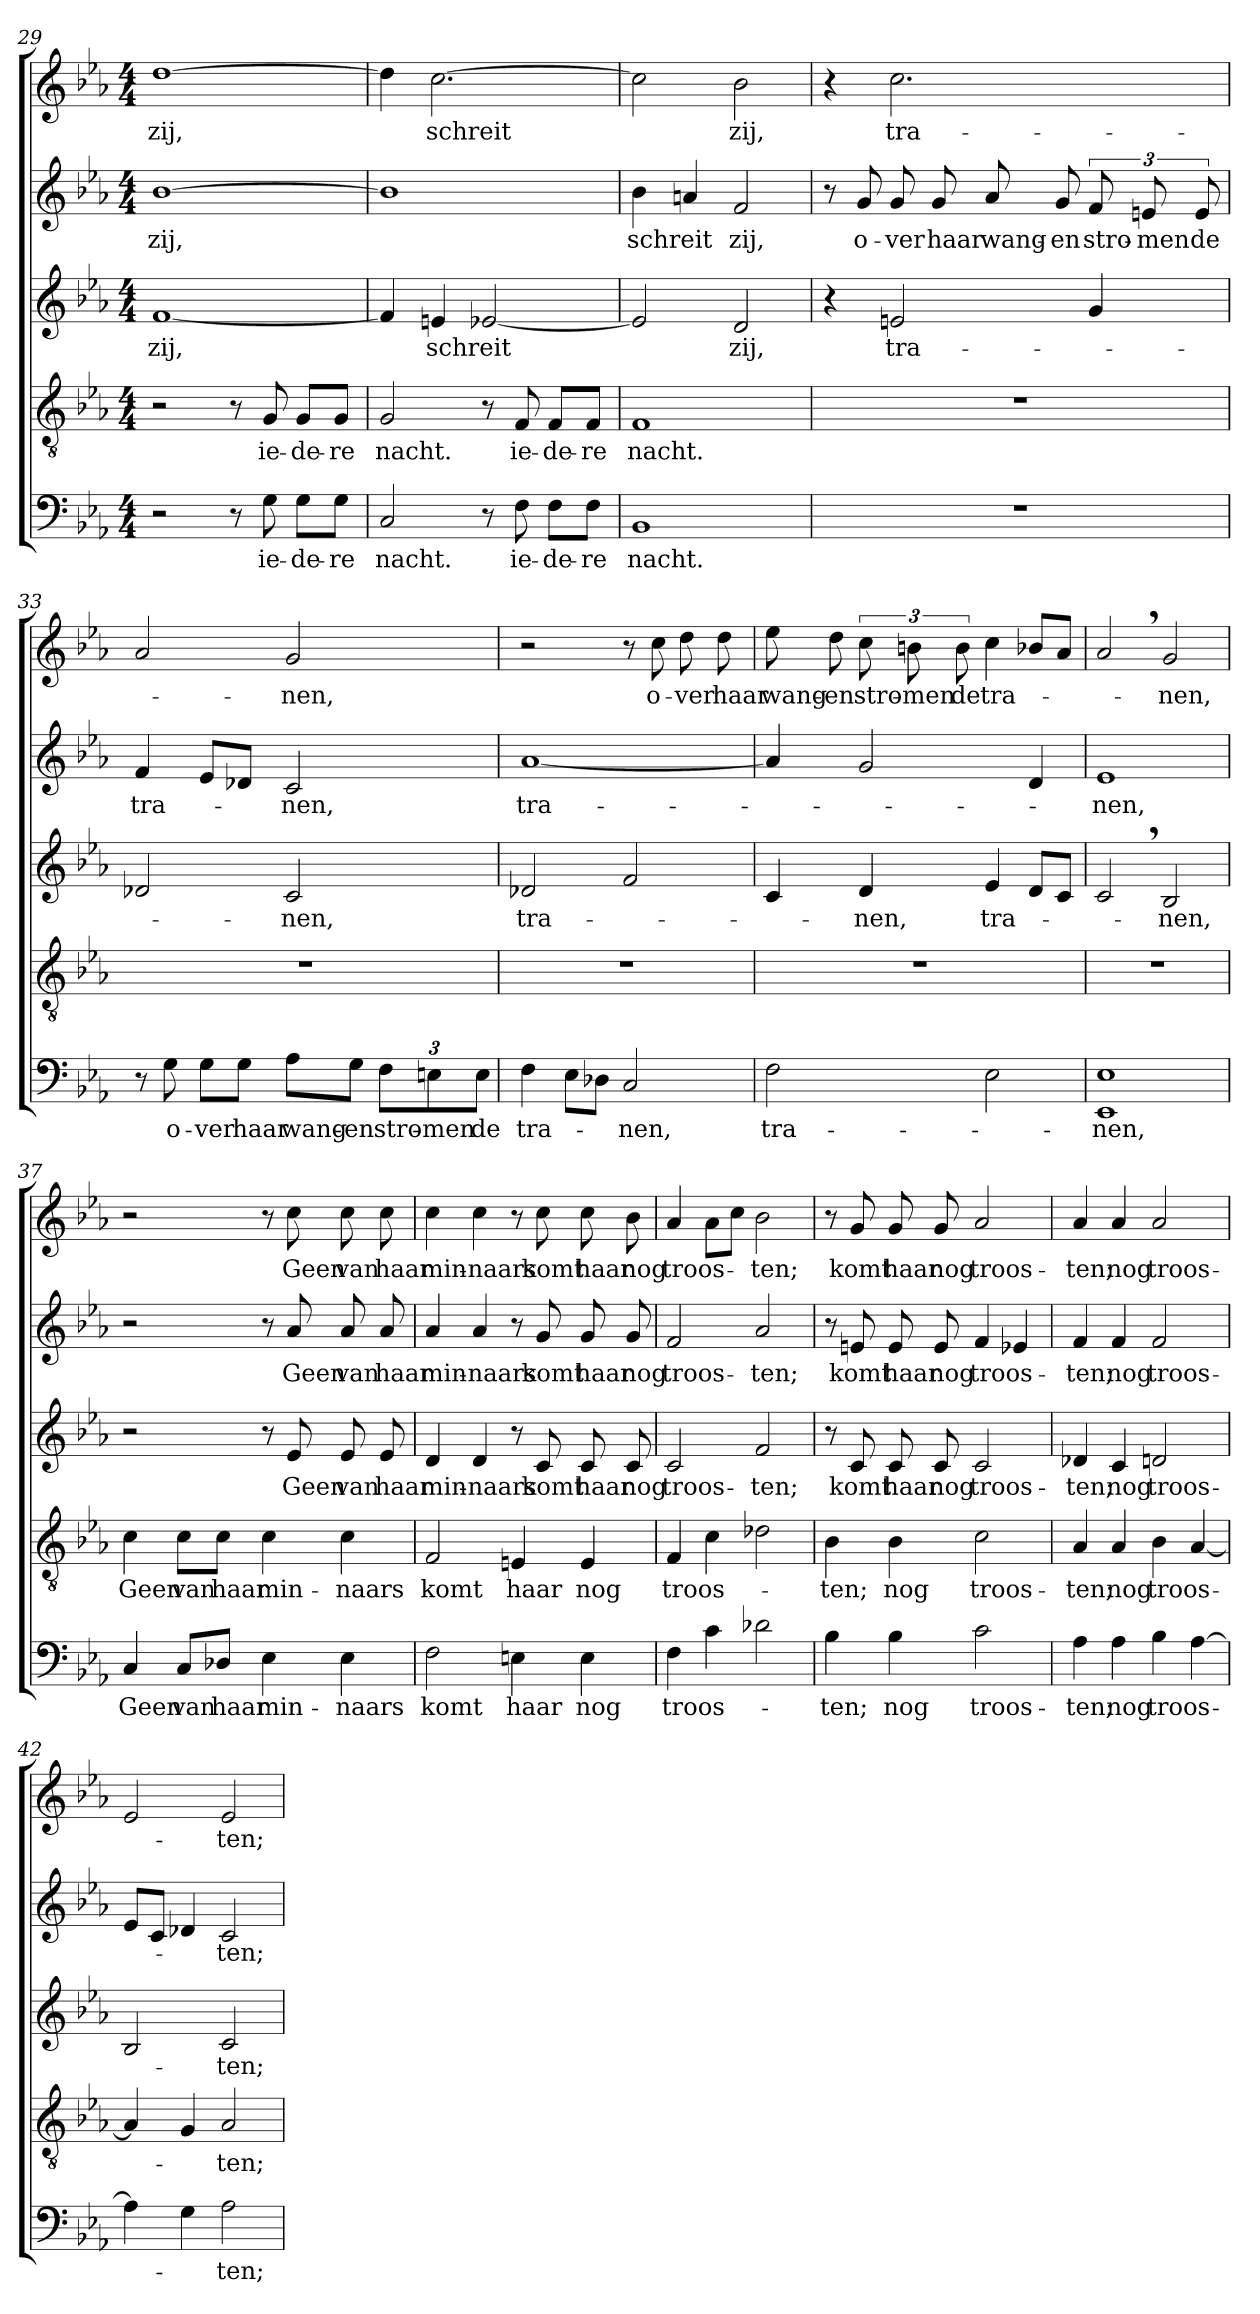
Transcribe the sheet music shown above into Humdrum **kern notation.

**kern	**text	**kern	**text	**kern	**text	**kern	**text	**kern	**text
*part5	*part5	*part4	*part4	*part3	*part3	*part2	*part2	*part1	*part1
*staff5	*staff5	*staff4	*staff4	*staff3	*staff3	*staff2	*staff2	*staff1	*staff1
*clefF4	*	*clefGv2	*	*clefG2	*	*clefG2	*	*clefG2	*
*k[b-e-a-]	*	*k[b-e-a-]	*	*k[b-e-a-]	*	*k[b-e-a-]	*	*k[b-e-a-]	*
*E-:	*	*E-:	*	*E-:	*	*E-:	*	*E-:	*
*M4/4	*	*M4/4	*	*M4/4	*	*M4/4	*	*M4/4	*
=29	=29	=29	=29	=29	=29	=29	=29	=29	=29
2r	.	2r	.	[1f	zij,	[1b-	zij,	[1dd	zij,
8r	.	8r	.	.	.	.	.	.	.
8G\	ie-	8G/	ie-	.	.	.	.	.	.
8G\L	-de-	8G/L	-de-	.	.	.	.	.	.
8G\J	-re	8G/J	-re	.	.	.	.	.	.
=30	=30	=30	=30	=30	=30	=30	=30	=30	=30
2C/	nacht.	2G/	nacht.	4f/]	.	1b-]	.	4dd\]	.
.	.	.	.	4en/	schreit	.	.	[2.cc\	schreit
8r	.	8r	.	[2e-X/	.	.	.	.	.
8F\	ie-	8F/	ie-	.	.	.	.	.	.
8F\L	-de-	8F/L	-de-	.	.	.	.	.	.
8F\J	-re	8F/J	-re	.	.	.	.	.	.
=31	=31	=31	=31	=31	=31	=31	=31	=31	=31
1BB-	nacht.	1F	nacht.	2e-/]	.	4b-\	schreit	2cc\]	.
.	.	.	.	.	.	4an/	.	.	.
.	.	.	.	2d/	zij,	2f/	zij,	2b-\	zij,
!!LO:LB:g=z
=32	=32	=32	=32	=32	=32	=32	=32	=32	=32
1r	.	1r	.	4r	.	8r	.	4r	.
.	.	.	.	.	.	8g/	o-	.	.
.	.	.	.	2en/	tra-	8g/	-ver	2.cc\	tra-
.	.	.	.	.	.	8g/	haar	.	.
.	.	.	.	.	.	8a-/	wang-	.	.
.	.	.	.	.	.	8g/	-en	.	.
.	.	.	.	4g/	.	12f/	stro-	.	.
.	.	.	.	.	.	12en/	-men	.	.
.	.	.	.	.	.	12e/	de	.	.
=33	=33	=33	=33	=33	=33	=33	=33	=33	=33
8r	.	1r	.	2d-X/	.	4f/	tra-	2a-/	.
8G\	o-	.	.	.	.	.	.	.	.
8G\L	-ver	.	.	.	.	8e-/L	.	.	.
8G\J	haar	.	.	.	.	8d-X/J	.	.	.
8A-\L	wang-	.	.	2c/	-nen,	2c/	-nen,	2g/	-nen,
8G\J	-en	.	.	.	.	.	.	.	.
12F\L	stro-	.	.	.	.	.	.	.	.
12En\	-men	.	.	.	.	.	.	.	.
12E\J	de	.	.	.	.	.	.	.	.
=34	=34	=34	=34	=34	=34	=34	=34	=34	=34
4F\	tra-	1r	.	2d-X/	tra-	[1a-	tra-	2r	.
8E-\L	.	.	.	.	.	.	.	.	.
8D-X\J	.	.	.	.	.	.	.	.	.
2C/	-nen,	.	.	2f/	.	.	.	8r	.
.	.	.	.	.	.	.	.	8cc\	o-
.	.	.	.	.	.	.	.	8dd\	-ver
.	.	.	.	.	.	.	.	8dd\	haar
!!LO:LB:g=z
=35	=35	=35	=35	=35	=35	=35	=35	=35	=35
2F\	tra-	1r	.	4c/	.	4a-/]	.	8ee-\	wang-
.	.	.	.	.	.	.	.	8dd\	-en
.	.	.	.	4d/	-nen,	2g/	.	12cc\	stro-
.	.	.	.	.	.	.	.	12bn\	-men
.	.	.	.	.	.	.	.	12b\	de
2E-\	.	.	.	4e-/	tra-	.	.	4cc\	tra-
.	.	.	.	8d/L	.	4d/	.	8b-X/L	.
.	.	.	.	8c/J	.	.	.	8a-/J	.
=36	=36	=36	=36	=36	=36	=36	=36	=36	=36
1EE- 1E-	-nen,	1r	.	2c,/	.	1e-	-nen,	2a-,/	.
.	.	.	.	2B-/	-nen,	.	.	2g/	-nen,
=37	=37	=37	=37	=37	=37	=37	=37	=37	=37
4C/	Geen	4c\	Geen	2r	.	2r	.	2r	.
8C/L	van	8c\L	van	.	.	.	.	.	.
8D-X/J	haar	8c\J	haar	.	.	.	.	.	.
4E-\	min-	4c\	min-	8r	.	8r	.	8r	.
.	.	.	.	8e-/	Geen	8a-/	Geen	8cc\	Geen
4E-\	-naars	4c\	-naars	8e-/	van	8a-/	van	8cc\	van
.	.	.	.	8e-/	haar	8a-/	haar	8cc\	haar
!!LO:PB:g=z
=38	=38	=38	=38	=38	=38	=38	=38	=38	=38
2F\	komt	2F/	komt	4d/	min-	4a-/	min-	4cc\	min-
.	.	.	.	4d/	-naars	4a-/	-naars	4cc\	-naars
4En\	haar	4En/	haar	8r	.	8r	.	8r	.
.	.	.	.	8c/	komt	8g/	komt	8cc\	komt
4E\	nog	4E/	nog	8c/	haar	8g/	haar	8cc\	haar
.	.	.	.	8c/	nog	8g/	nog	8b-\	nog
=39	=39	=39	=39	=39	=39	=39	=39	=39	=39
4F\	troos-	4F/	troos-	2c/	troos-	2f/	troos-	4a-/	troos-
4c\	.	4c\	.	.	.	.	.	8a-\L	.
.	.	.	.	.	.	.	.	8cc\J	.
2d-X\	.	2d-X\	.	2f/	-ten;	2a-/	-ten;	2b-\	-ten;
=40	=40	=40	=40	=40	=40	=40	=40	=40	=40
4B-\	-ten;	4B-\	-ten;	8r	.	8r	.	8r	.
.	.	.	.	8c/	komt	8en/	komt	8g/	komt
4B-\	nog	4B-\	nog	8c/	haar	8e/	haar	8g/	haar
.	.	.	.	8c/	nog	8e/	nog	8g/	nog
2c\	troos-	2c\	troos-	2c/	troos-	4f/	troos-	2a-/	troos-
.	.	.	.	.	.	4e-X/	.	.	.
=41	=41	=41	=41	=41	=41	=41	=41	=41	=41
4A-\	-ten;	4A-/	-ten;	4d-X/	-ten;	4f/	-ten;	4a-/	-ten;
4A-\	nog	4A-/	nog	4c/	nog	4f/	nog	4a-/	nog
4B-\	troos-	4B-\	troos-	2dn/	troos-	2f/	troos-	2a-/	troos-
[4A-\	.	[4A-/	.	.	.	.	.	.	.
!!LO:LB:g=z
=42	=42	=42	=42	=42	=42	=42	=42	=42	=42
4A-\]	.	4A-/]	.	2B-/	.	8e-/L	.	2e-/	.
.	.	.	.	.	.	8c/J	.	.	.
4G\	.	4G/	.	.	.	4d-X/	.	.	.
2A-\	-ten;	2A-/	-ten;	2c/	-ten;	2c/	-ten;	2e-/	-ten;
=	=	=	=	=	=	=	=	=	=
*-	*-	*-	*-	*-	*-	*-	*-	*-	*-
